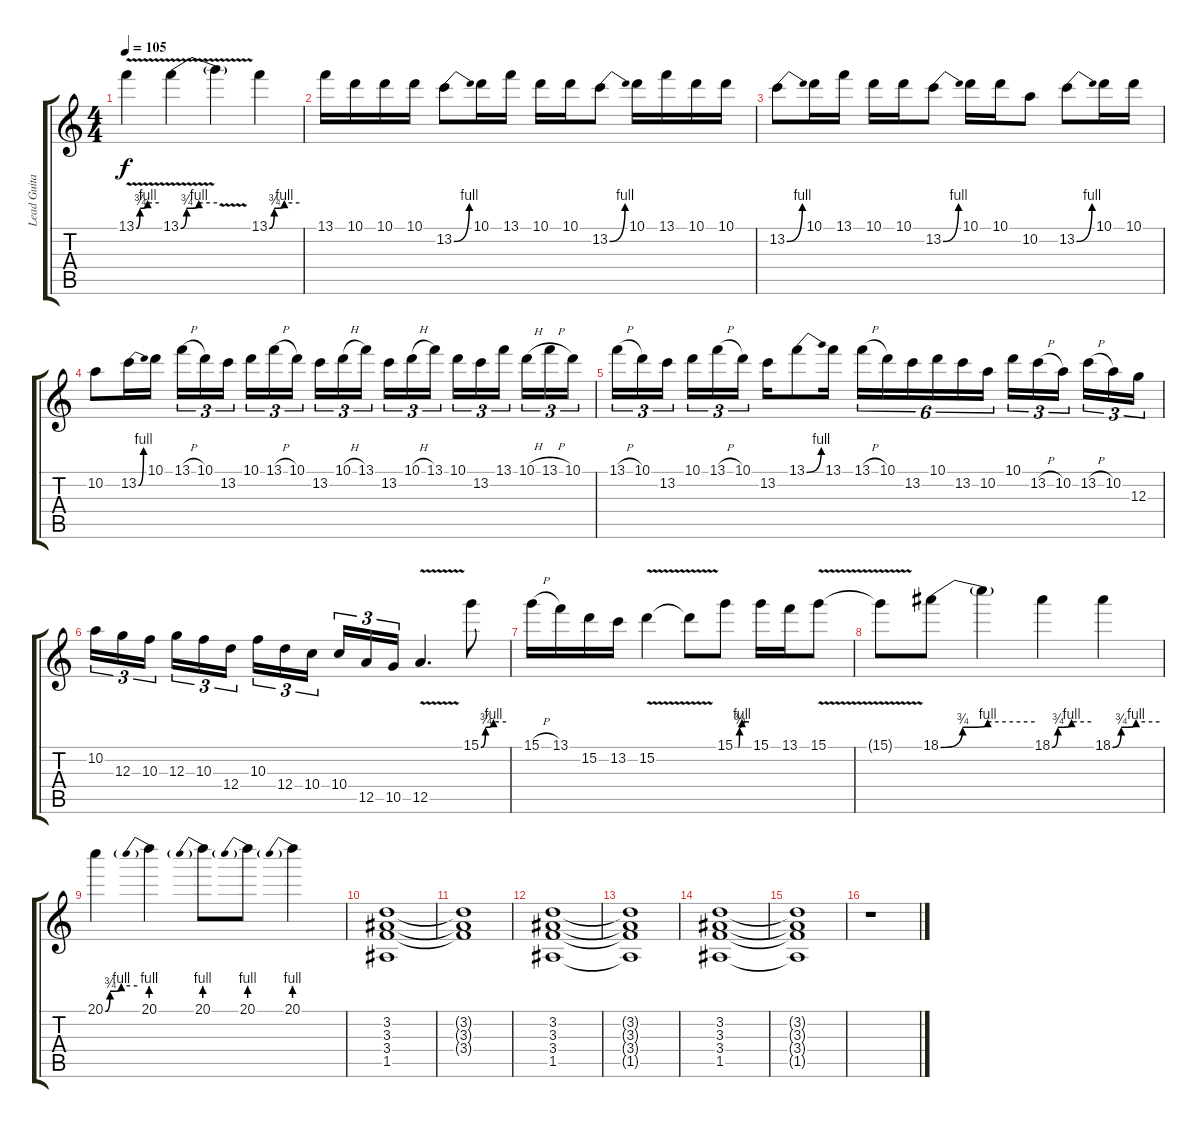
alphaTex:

\track ("Lead Guitar" "Lead Guita") {instrument overdrivenguitar}
\staff {score tabs}
\tuning (E4 B3 G3 D3 A2 E2) {hide}
\ts (4 4)
\tempo 105
\clef g2
\ks c
13.1{be (custom 0 0 10 3 30 4 60 4) v}.4{dy f} 13.1{be (custom 0 0 10 3 30 4 60 4) v}.4 13.1{v t}.4 13.1{be (custom 0 0 10 3 30 4 60 4)}.4 |
13.1.16 10.1.16 10.1.16 10.1.16 13.2{be (bend 0 0 60 4)}.8 10.1.16 13.1.16 10.1.16 10.1.16 13.2{be (bend 0 0 60 4)}.8 10.1.16 13.1.16 10.1.16 10.1.16 |
13.2{be (bend 0 0 60 4)}.8 10.1.16 13.1.16 10.1.16 10.1.16 13.2{be (bend 0 0 60 4)}.8 10.1.16 10.1.16 10.2.8 13.2{be (bend 0 0 60 4)}.8 10.1.16 10.1.16 |
10.2.8 13.2{be (bend 0 0 60 4)}.16 10.1.16 13.1{h}.16{tu (3 2)} 10.1.16{tu (3 2)} 13.2.16{tu (3 2)} 10.1.16{tu (3 2)} 13.1{h}.16{tu (3 2)} 10.1.16{tu (3 2)} 13.2.16{tu (3 2)} 10.1{h}.16{tu (3 2)} 13.1.16{tu (3 2)} 13.2.16{tu (3 2)} 10.1{h}.16{tu (3 2)} 13.1.16{tu (3 2)} 10.1.16{tu (3 2)} 13.2.16{tu (3 2)} 13.1.16{tu (3 2)} 10.1{h}.16{tu (3 2)} 13.1{h}.16{tu (3 2)} 10.1.16{tu (3 2)} |
13.1{h}.16{tu (3 2)} 10.1.16{tu (3 2)} 13.2.16{tu (3 2)} 10.1.16{tu (3 2)} 13.1{h}.16{tu (3 2)} 10.1.16{tu (3 2)} 13.2.16 13.1{be (bend 0 0 60 4)}.8 13.1.16 13.1{h}.16{tu (6 4)} 10.1.16{tu (6 4)} 13.2.16{tu (6 4)} 10.1.16{tu (6 4)} 13.2.16{tu (6 4)} 10.2.16{tu (6 4)} 10.1.16{tu (3 2)} 13.2{h}.16{tu (3 2)} 10.2.16{tu (3 2)} 13.2{h}.16{tu (3 2)} 10.2.16{tu (3 2)} 12.3.16{tu (3 2)} |
10.2.16{tu (3 2)} 12.3.16{tu (3 2)} 10.3.16{tu (3 2)} 12.3.16{tu (3 2)} 10.3.16{tu (3 2)} 12.4.16{tu (3 2)} 10.3.16{tu (3 2)} 12.4.16{tu (3 2)} 10.4.16{tu (3 2)} 10.4.16{tu (3 2)} 12.5.16{tu (3 2)} 10.5.16{tu (3 2)} 12.5{v}.4{d} 15.1{be (custom 0 0 11 3 30 4 60 4)}.8 |
15.1{h}.16 13.1.16 15.2.16 13.2.16 15.2{v}.4 15.2{t}.8 15.1{be (custom 0 0 15 0 20 3 30 4 60 4)}.8 15.1.16 13.1.16 15.1{v}.8 |
15.1{t}.8 18.1{be (custom 0 0 14 3 30 4 60 4)}.8 18.1{t}.4 18.1{be (custom 0 0 9 3 30 4 60 4)}.4 18.1{be (custom 0 0 11 3 30 4 60 4)}.4 |
20.1{be (custom 0 0 9 3 30 4 60 4)}.4 20.1{be (prebend 0 4 60 4)}.4 20.1{be (prebend 0 4 60 4)}.8 20.1{be (prebend 0 4 60 4)}.8 20.1{be (prebend 0 4 60 4)}.4 |
(3.2 3.3 3.4 1.5).1 |
(3.2{t} 3.3{t} 3.4{t}).1 |
(3.2 3.3 3.4 1.5).1{volume 10} |
(3.2{t} 3.3{t} 3.4{t} 1.5{t}).1 |
(3.2 3.3 3.4 1.5).1{volume 3} |
(3.2{t} 3.3{t} 3.4{t} 1.5{t}).1{volume 1} |
r.1
